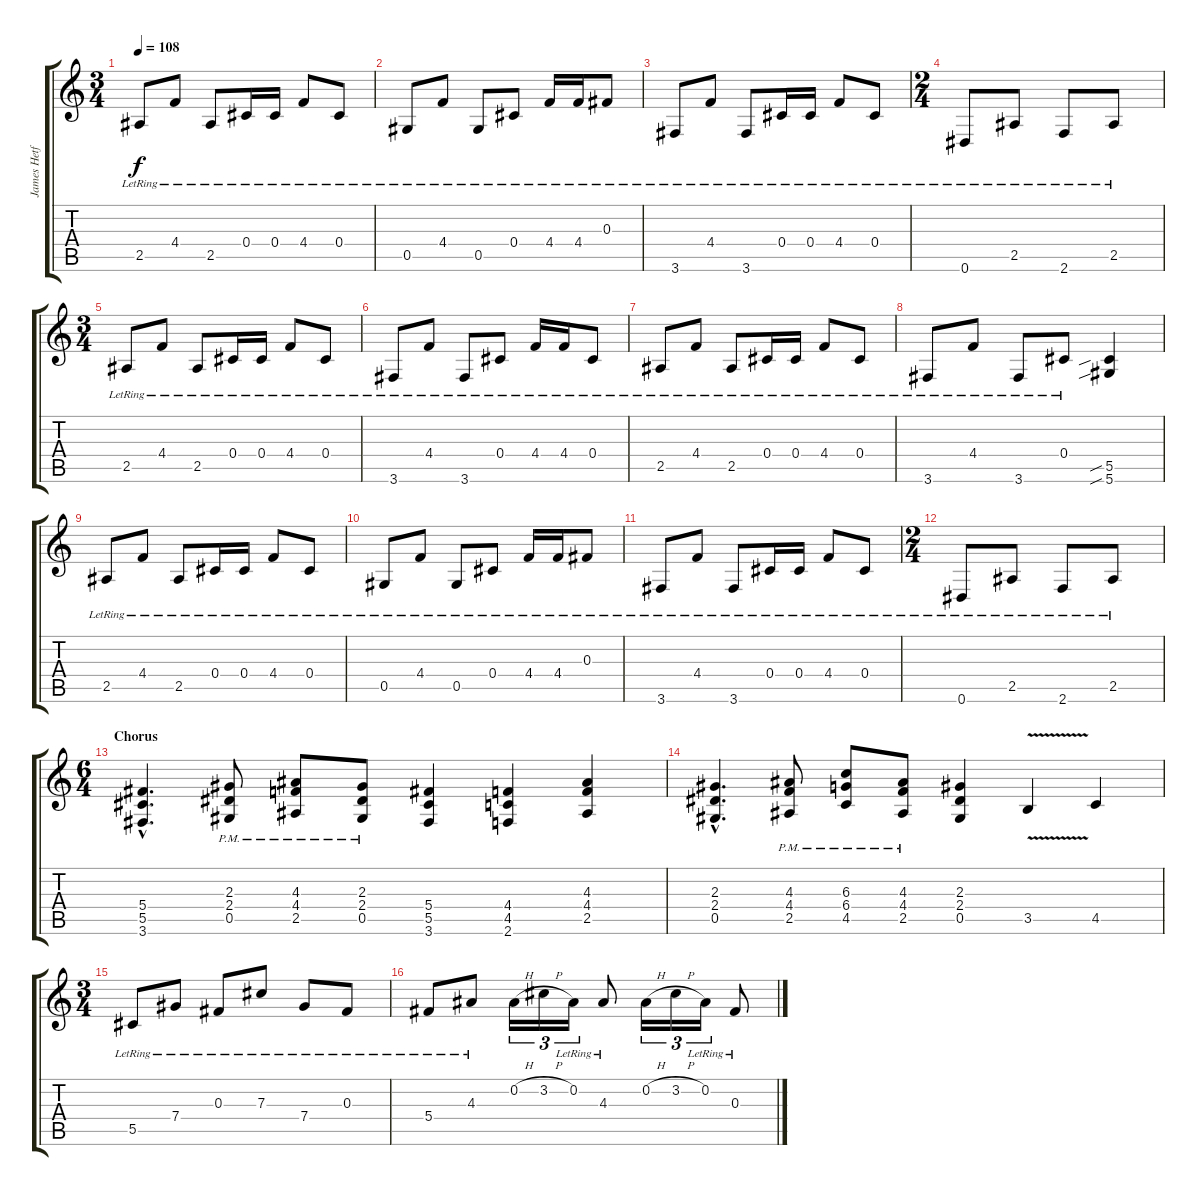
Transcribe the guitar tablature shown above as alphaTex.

\track ("James Hetfield (Guitar)" "James Hetf") {instrument electricguitarclean}
\staff {score tabs}
\tuning (Eb4 Bb3 Gb3 Db3 Ab2 Eb2) {hide}
\ts (3 4)
\tempo 108
\clef g2
\ks c
2.5{lr}.8{dy f} 4.4{lr}.8 2.5{lr}.8 0.4{lr}.16 0.4{lr}.16 4.4{lr}.8 0.4{lr}.8 |
0.5{lr}.8 4.4{lr}.8 0.5{lr}.8 0.4{lr}.8 4.4{lr}.16 4.4{lr}.16 0.3{lr}.8 |
3.6{lr}.8 4.4{lr}.8 3.6{lr}.8 0.4{lr}.16 0.4{lr}.16 4.4{lr}.8 0.4{lr}.8 |
\ts (2 4)
0.6{lr}.8 2.5{lr}.8 2.6{lr}.8 2.5{lr}.8 |
\ts (3 4)
2.5{lr}.8 4.4{lr}.8 2.5{lr}.8 0.4{lr}.16 0.4{lr}.16 4.4{lr}.8 0.4{lr}.8 |
3.6{lr}.8 4.4{lr}.8 3.6{lr}.8 0.4{lr}.8 4.4{lr}.16 4.4{lr}.16 0.4{lr}.8 |
2.5{lr}.8 4.4{lr}.8 2.5{lr}.8 0.4{lr}.16 0.4{lr}.16 4.4{lr}.8 0.4{lr}.8 |
3.6{lr}.8 4.4{lr}.8 3.6{lr}.8 0.4{lr}.8 (5.5{sib} 5.6{sib}).4 |
2.5{lr}.8 4.4{lr}.8 2.5{lr}.8 0.4{lr}.16 0.4{lr}.16 4.4{lr}.8 0.4{lr}.8 |
0.5{lr}.8 4.4{lr}.8 0.5{lr}.8 0.4{lr}.8 4.4{lr}.16 4.4{lr}.16 0.3{lr}.8 |
3.6{lr}.8 4.4{lr}.8 3.6{lr}.8 0.4{lr}.16 0.4{lr}.16 4.4{lr}.8 0.4{lr}.8 |
\ts (2 4)
0.6{lr}.8 2.5{lr}.8 2.6{lr}.8 2.5{lr}.8 |
\ts (6 4)
\section ("" "Chorus")
(5.4{hac} 5.5{hac} 3.6{hac}).4{d instrument distortionguitar} (2.3{pm} 2.4{pm} 0.5{pm}).8 (4.3{pm} 4.4{pm} 2.5{pm}).8 (2.3{pm} 2.4{pm} 0.5{pm}).8 (5.4 5.5 3.6).4 (4.4 4.5 2.6).4 (4.3 4.4 2.5).4 |
(2.3{hac} 2.4{hac} 0.5{hac}).4{d} (4.3{pm} 4.4{pm} 2.5{pm}).8 (6.3{pm} 6.4{pm} 4.5{pm}).8 (4.3{pm} 4.4{pm} 2.5{pm}).8 (2.3 2.4 0.5).4 3.5{v}.4 4.5.4 |
\ts (3 4)
5.5{lr}.8{instrument electricguitarclean} 7.4{lr}.8 0.3{lr}.8 7.3{lr}.8 7.4{lr}.8 0.3{lr}.8 |
5.4{lr}.8 4.3{lr}.8 0.2{h}.16{tu (3 2)} 3.2{h}.16{tu (3 2)} 0.2{lr}.16{tu (3 2)} 4.3{lr}.8 0.2{h}.16{tu (3 2)} 3.2{h}.16{tu (3 2)} 0.2{lr}.16{tu (3 2)} 0.3{lr}.8
